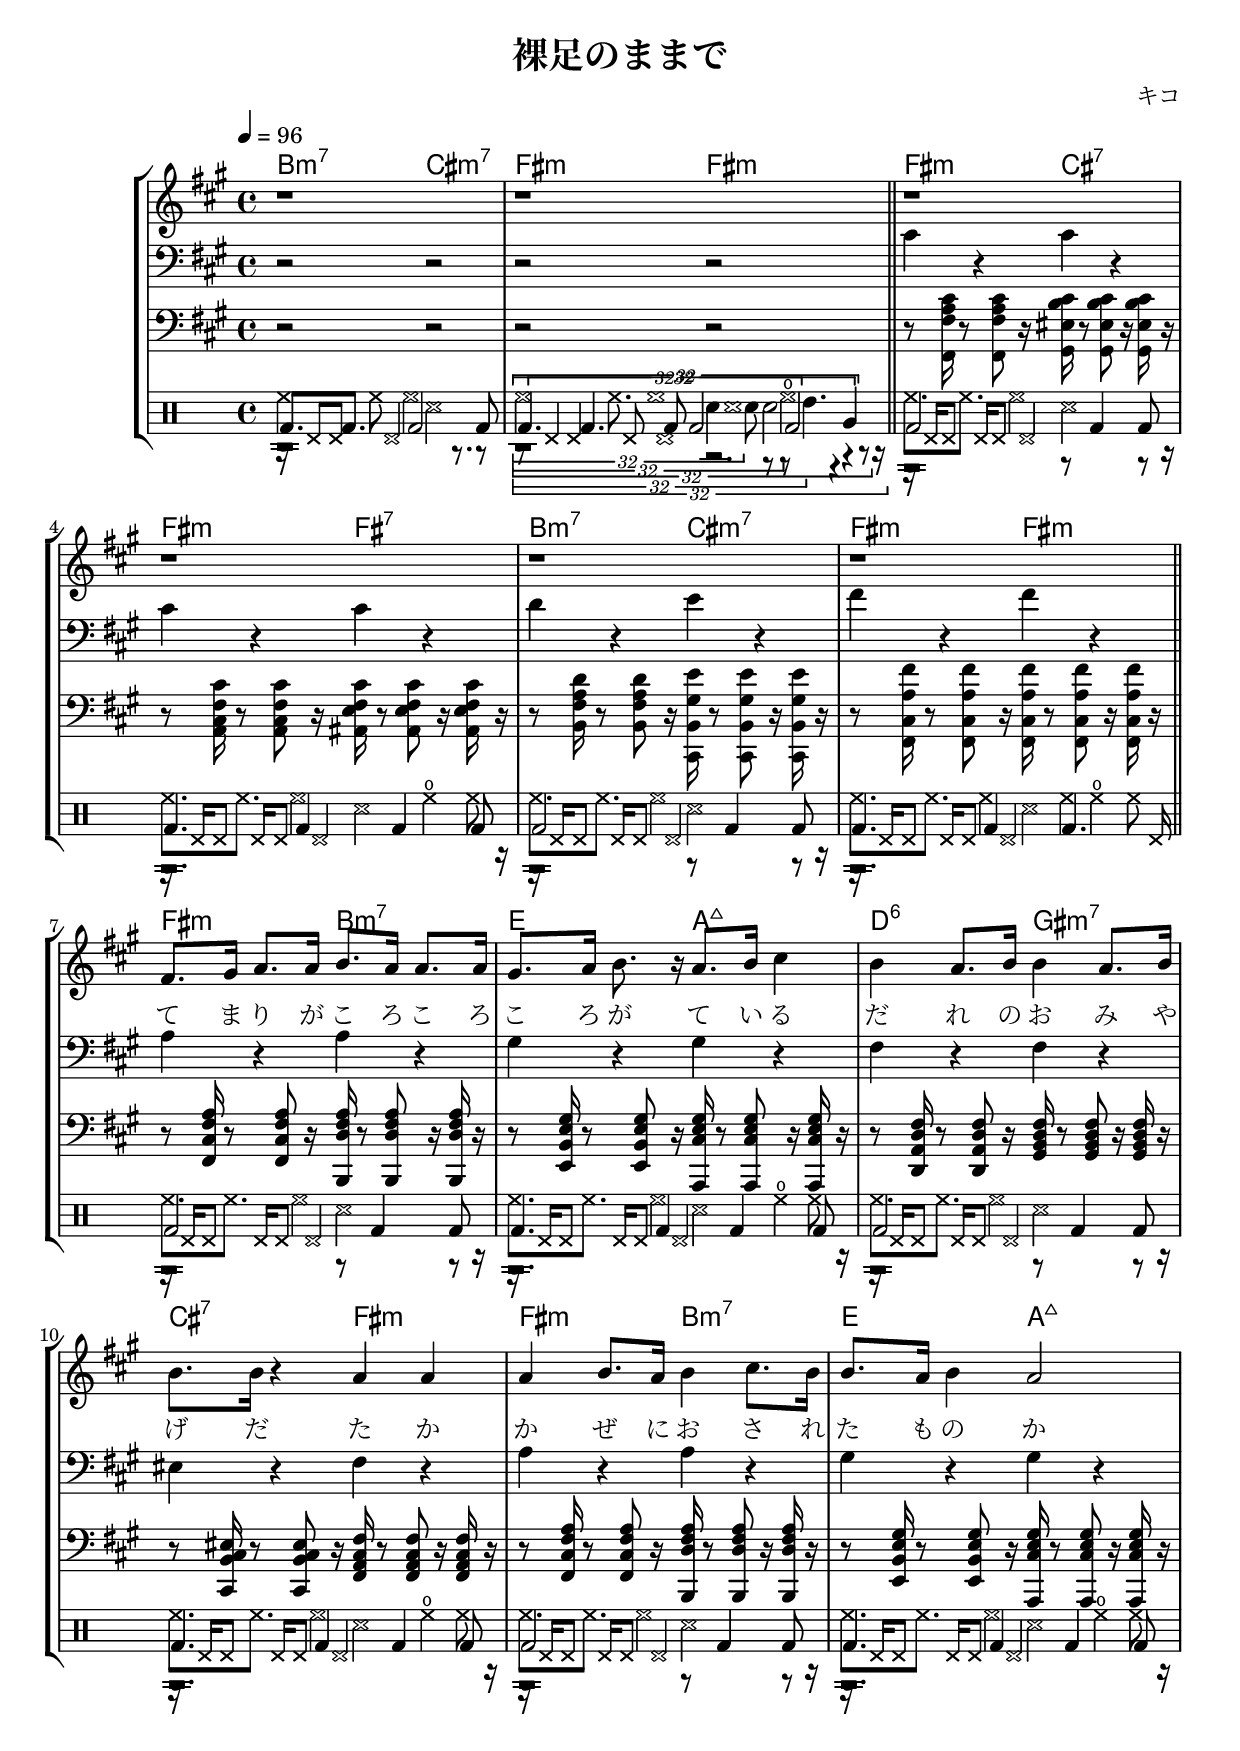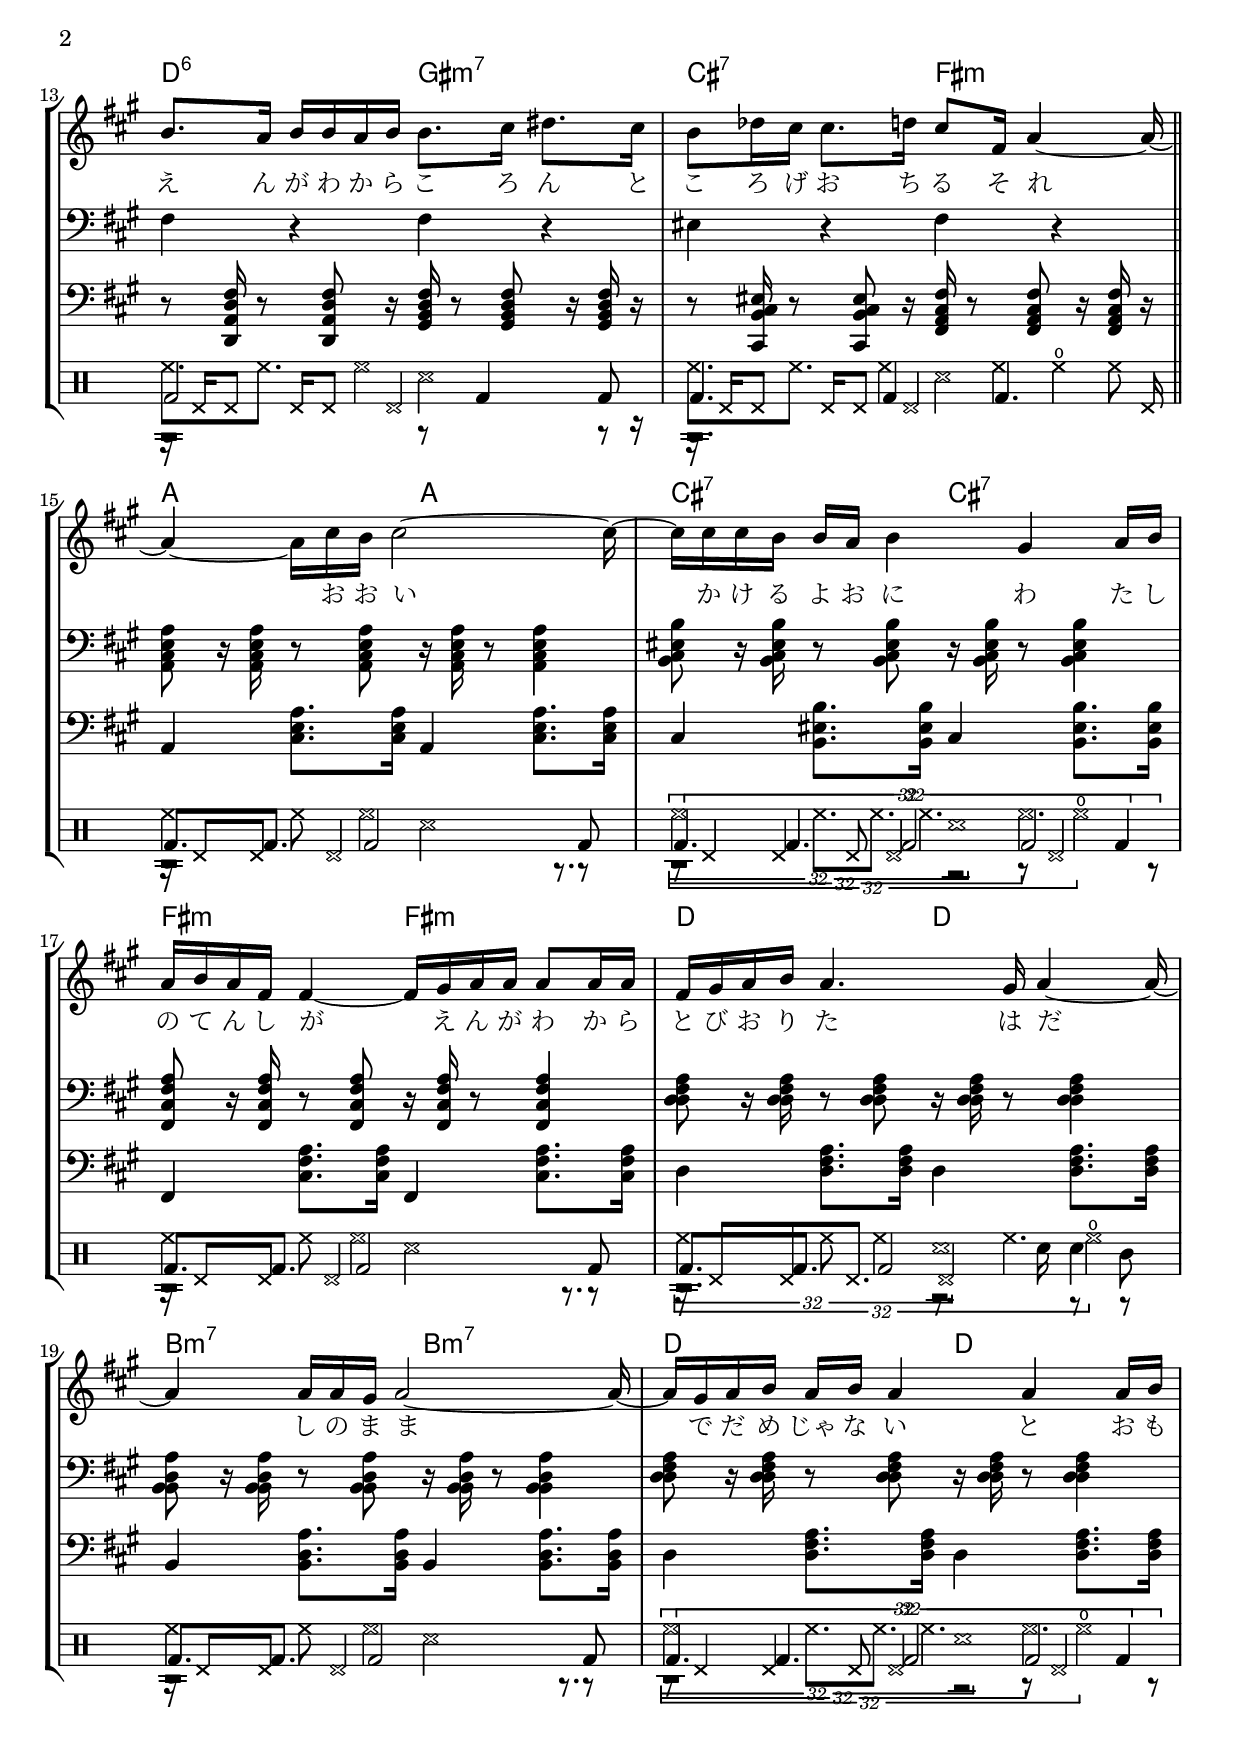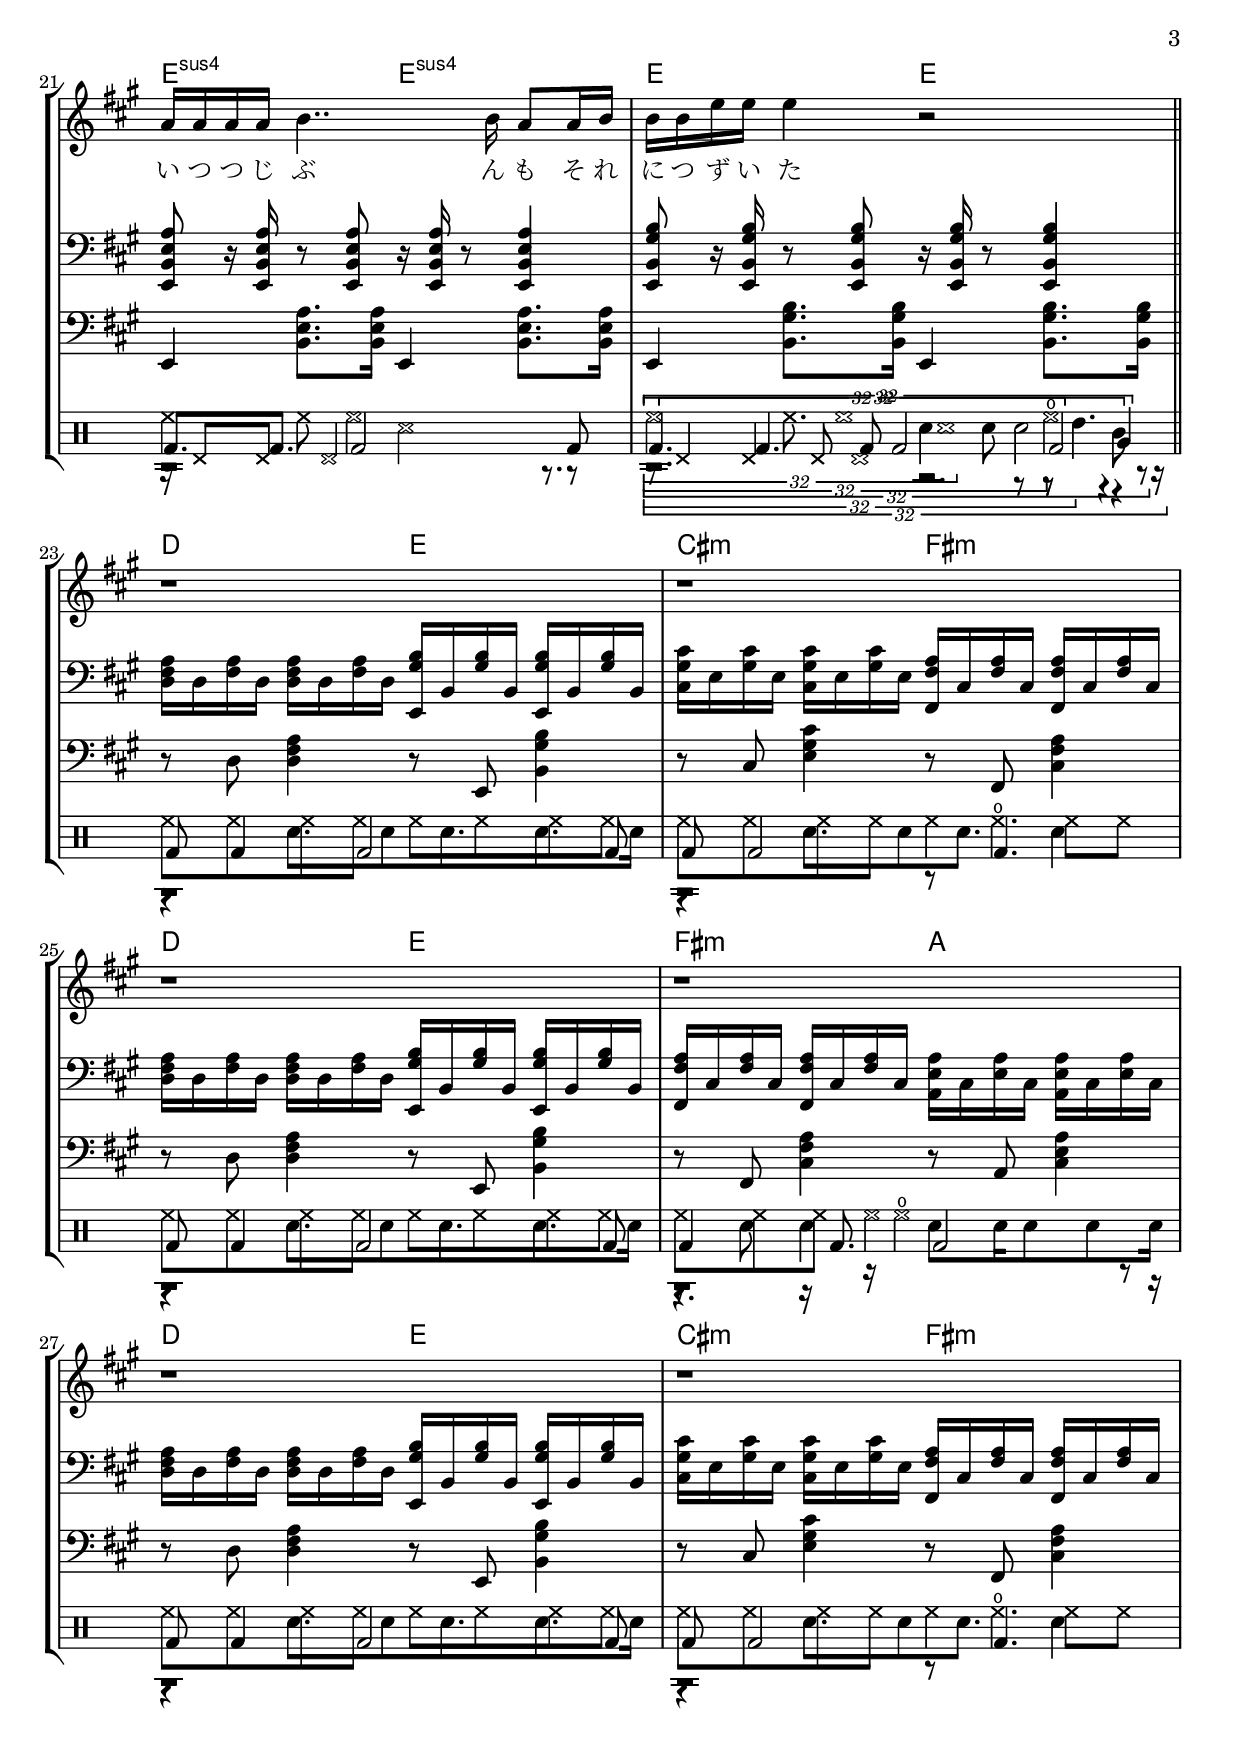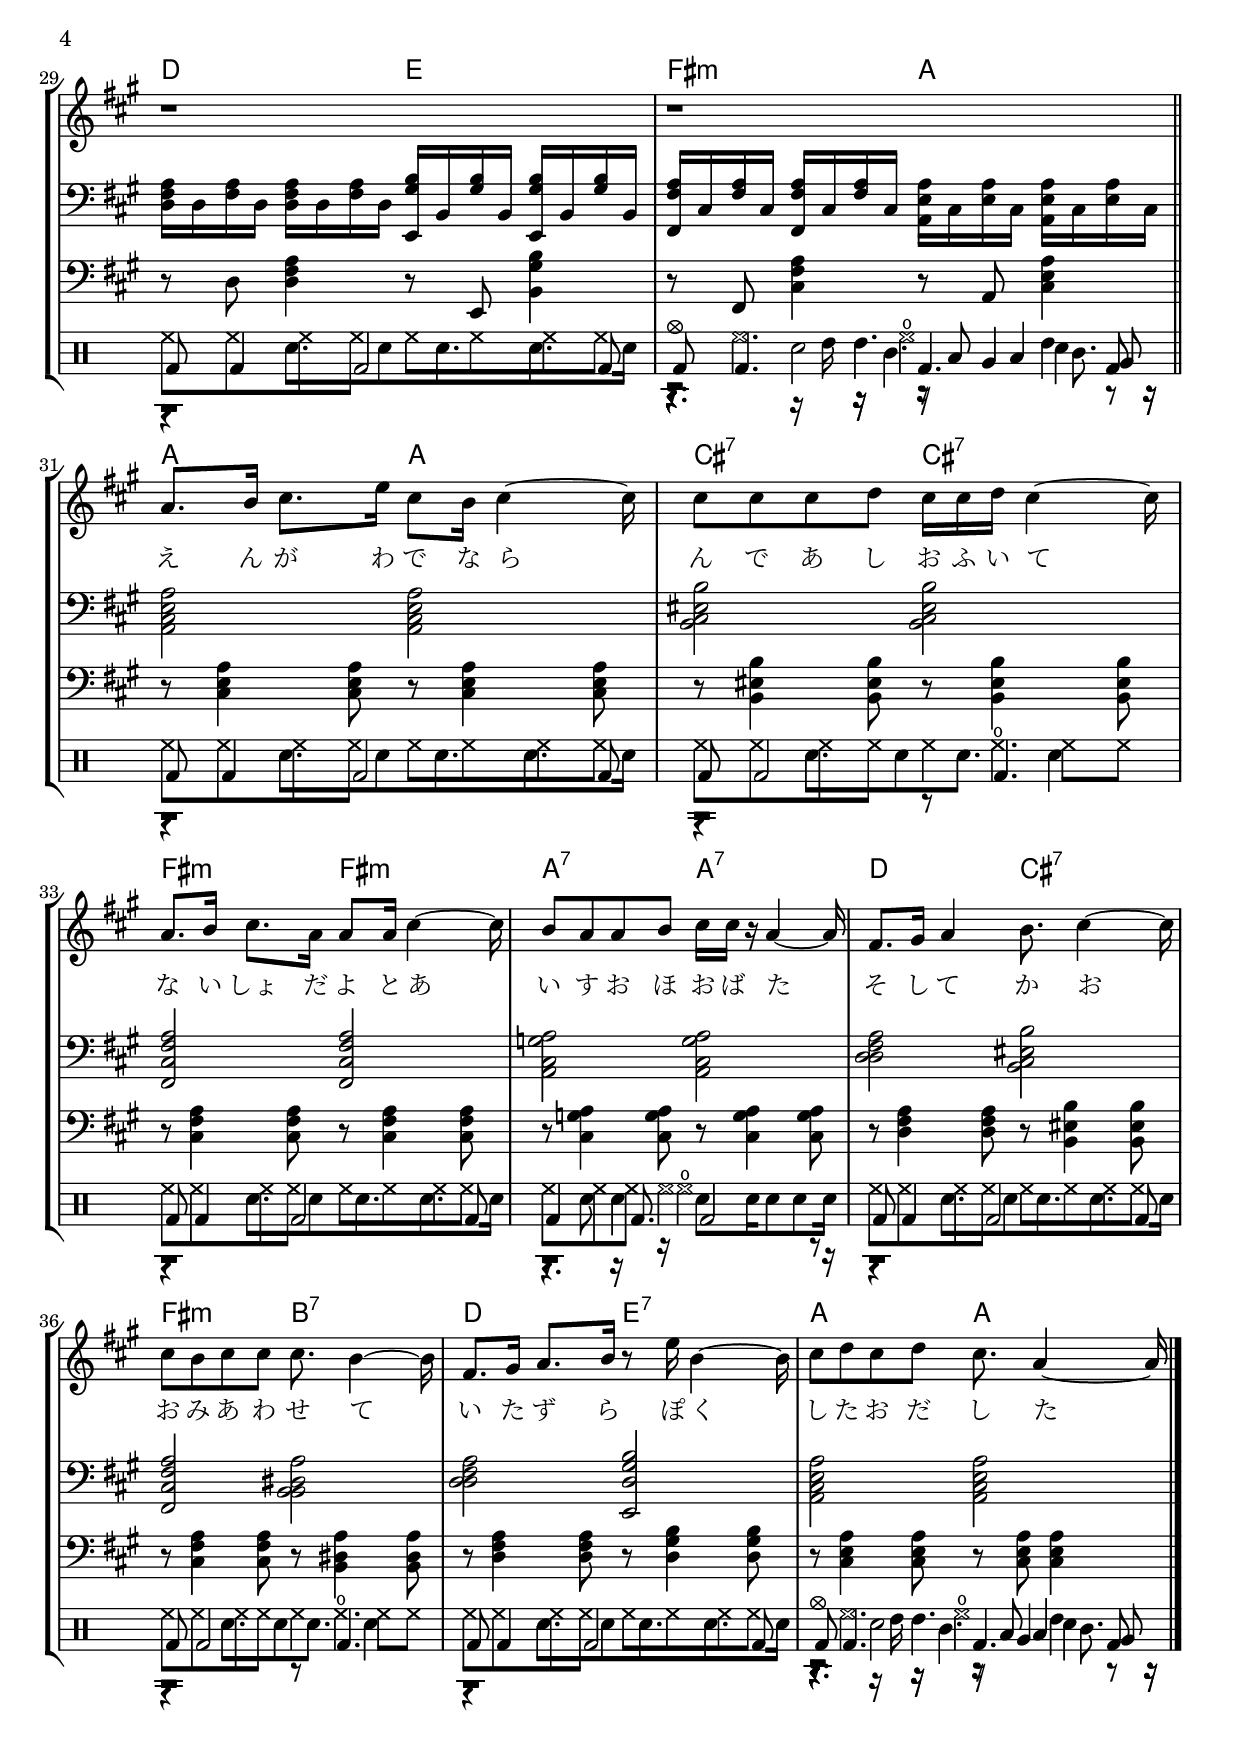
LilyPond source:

\version "2.12.1"

\header {
	title = \markup {裸足のままで}
	composer = \markup \center-column {キコ}
}

harmony = \chordmode {
	b2:min7 cis:min7 fis:m fis:m 

	fis:m cis:7 fis:m fis:7 b:min7 cis:min7 fis:m fis:m 

	fis:m b:min7 e a:maj7 d:6 gis:m7 cis:7 fis:m fis:m b:min7 e a:maj7 d:6 gis:m7 cis:7 fis:m 

	a a cis:7 cis:7 fis:m fis:m d d b:min7 b:min7 d d e:sus4 e:sus4 e e 

	d e cis:m fis:m d e fis:m a d e cis:m fis:m d e fis:m a 

	a a cis:7 cis:7 fis:m fis:m a:7 a:7 d cis:7 fis:m b:7 d e:7 a a 
}

melody = {
	\key a \major
	\tempo 4 = 96
	r1 | r1   
	r1 | r1 | r1 | r1   
	\set Staff.midiInstrument = #"mmi0.34"
	\set Staff.midiMinimumVolume = #0.7
	\set Staff.midiMaximumVolume = #0.9
	fis'8.  gis'16  a'8.  a'16  b'8.  a'16  a'8.  a'16 
	gis'8.  a'16  b'8.  r16  a'8.  b'16  cis''4 
	b'4  a'8.  b'16  b'4  a'8.  b'16 
	b'8.  b'16  r4  a'4  a'4 
	a'4  b'8.  a'16  b'4  cis''8.  b'16 
	b'8.  a'16  b'4  a'2 
	b'8.  a'16  b'16  b'16  a'16  b'16  b'8.  cis''16  dis''8.  cis''16 
	b'8  des''16  cis''16  cis''8.  d''16  cis''8  	\set Staff.midiInstrument = #"mmi0.34"
	\set Staff.midiMinimumVolume = #0.7
	\set Staff.midiMaximumVolume = #0.9
	fis'16  a'4~a'16~ 
	a'4~a'16  cis''16  b'16  cis''2~cis''16~ 
	cis''16  cis''16  cis''16  b'16  b'16  a'16  b'4  gis'4  a'16  b'16 
	a'16  b'16  a'16  fis'16  fis'4~fis'16  gis'16  a'16  a'16  a'8  a'16  a'16 
	fis'16  gis'16  a'16  b'16  a'4.  gis'16  a'4~a'16~ 
	a'4  a'16  a'16  gis'16  a'2~a'16~ 
	a'16  gis'16  a'16  b'16  a'16  b'16  a'4  a'4  a'16  b'16 
	a'16  a'16  a'16  a'16  b'4..  b'16  a'8  a'16  b'16 
	b'16  b'16  e''16  e''16  e''4  	r2 	r1 | r1 | r1 | r1 | r1 | r1 | r1 | r1   
	\set Staff.midiInstrument = #"mmi0.34"
	\set Staff.midiMinimumVolume = #0.7
	\set Staff.midiMaximumVolume = #0.9
	a'8.  b'16  cis''8.  e''16  cis''8  b'16  cis''4~cis''16 
	cis''8  cis''8  cis''8  d''8  cis''16  cis''16  d''16  cis''4~cis''16 
	a'8.  b'16  cis''8.  a'16  a'8  a'16  cis''4~cis''16 
	b'8  a'8  a'8  b'8  cis''16  cis''16  r16  a'4~a'16 
	fis'8.  gis'16  a'4  b'8.  cis''4~cis''16 
	cis''8  b'8  cis''8  cis''8  cis''8.  b'4~b'16 
	fis'8.  gis'16  a'8.  b'16  r8  e''16  b'4~b'16 
	cis''8  d''8  cis''8  d''8  cis''8.  a'4~a'16
	\bar "|."
}

words = \lyricmode {
	
	
	て  ま  り  が  こ  ろ  こ  ろ  こ  ろ  が  て  い  る  だ  れ  の  お  み  や  げ  だ  た  か  か  ぜ  に  お  さ  れ  た  も  の  か  え  ん  が  わ  か  ら  こ  ろ  ん  と  こ  ろ  げ  お  ち  る  
	そ  れ  お  お  い  か  け  る  よ  お  に  わ  た  し  の  て  ん  し  が  え  ん  が  わ  か  ら  と  び  お  り  た  は  だ  し  の  ま  ま  で  だ  め  じゃ  な  い  と  お  も  い  つ  つ  じ  ぶ  ん  も  そ  れ  に  つ  ず  い  た  
	
	え  ん  が  わ  で  な  ら  ん  で  あ  し  お  ふ  い  て  な  い  しょ  だ  よ  と  あ  い  す  お  ほ  お  ば  た  そ  し  て  か  お  お  み  あ  わ  せ  て  い  た  ず  ら  ぽ  く  し  た  お  だ  し  た  
}

tempochange = {
	\tempo 4 = 96
	r1 | r1 \bar "||"
	\tempo 4 = 96
	r1 | r1 | r1 | r1 \bar "||"
	\tempo 4 = 96
	r1 | r1 | r1 | r1 | r1 | r1 | r1 | r1 \bar "||"
	\tempo 4 = 96
	r1 | r1 | r1 | r1 | r1 | r1 | r1 | r1 \bar "||"
	\tempo 4 = 96
	r1 | r1 | r1 | r1 | r1 | r1 | r1 | r1 \bar "||"
	\tempo 4 = 96
	r1 | r1 | r1 | r1 | r1 | r1 | r1 | r1 \bar "|."
}

mainacc = {
	\clef bass
	\set Staff.midiInstrument = #"Acoustic grand"
	\set Staff.midiMinimumVolume = #0.3
	\set Staff.midiMaximumVolume = #0.6
	\key a \major
	\tempo 4 = 96
	r2
	r2
	r2
	r2
	\bar "||"

	\set Staff.midiInstrument = #"Ocarina"
	\set Staff.midiMinimumVolume = #0.3
	\set Staff.midiMaximumVolume = #0.6
	cis'4 r4
	cis'4 r4
	cis'4 r4
	cis'4 r4
	d'4 r4
	e'4 r4
	fis'4 r4
	fis'4 r4
	\bar "||"

	\set Staff.midiInstrument = #"Ocarina"
	\set Staff.midiMinimumVolume = #0.3
	\set Staff.midiMaximumVolume = #0.6
	a4 r4
	a4 r4
	gis4 r4
	gis4 r4
	fis4 r4
	fis4 r4
	eis4 r4
	fis4 r4
	a4 r4
	a4 r4
	gis4 r4
	gis4 r4
	fis4 r4
	fis4 r4
	eis4 r4
	fis4 r4
	\bar "||"

	\set Staff.midiInstrument = #"Overdriven Guitar"
	\set Staff.midiMinimumVolume = #0.3
	\set Staff.midiMaximumVolume = #0.6
	<a, cis e a>8 r16 <a, cis e a>16 r8     <a, cis e a>8
	r16 <a, cis e a>16 r8     <a, cis e a>4
	<cis b, eis b>8 r16 <cis b, eis b>16 r8     <cis b, eis b>8
	r16 <cis b, eis b>16 r8     <cis b, eis b>4
	<fis, cis fis a>8 r16 <fis, cis fis a>16 r8     <fis, cis fis a>8
	r16 <fis, cis fis a>16 r8     <fis, cis fis a>4
	<d d fis a>8 r16 <d d fis a>16 r8     <d d fis a>8
	r16 <d d fis a>16 r8     <d d fis a>4
	<b, b, d a>8 r16 <b, b, d a>16 r8     <b, b, d a>8
	r16 <b, b, d a>16 r8     <b, b, d a>4
	<d d fis a>8 r16 <d d fis a>16 r8     <d d fis a>8
	r16 <d d fis a>16 r8     <d d fis a>4
	<e, b, e a>8 r16 <e, b, e a>16 r8     <e, b, e a>8
	r16 <e, b, e a>16 r8     <e, b, e a>4
	<e, b, gis b>8 r16 <e, b, gis b>16 r8     <e, b, gis b>8
	r16 <e, b, gis b>16 r8     <e, b, gis b>4
	\bar "||"

	\set Staff.midiInstrument = #"Overdriven Guitar"
	\set Staff.midiMinimumVolume = #0.3
	\set Staff.midiMaximumVolume = #0.6
	<d fis a>16 d16 <fis a>16 d16   <d fis a>16 d16 <fis a>16 d16
	<e, gis b>16 b,16 <gis b>16 b,16   <e, gis b>16 b,16 <gis b>16 b,16
	<cis gis cis'>16 e16 <gis cis'>16 e16   <cis gis cis'>16 e16 <gis cis'>16 e16
	<fis, fis a>16 cis16 <fis a>16 cis16   <fis, fis a>16 cis16 <fis a>16 cis16
	<d fis a>16 d16 <fis a>16 d16   <d fis a>16 d16 <fis a>16 d16
	<e, gis b>16 b,16 <gis b>16 b,16   <e, gis b>16 b,16 <gis b>16 b,16
	<fis, fis a>16 cis16 <fis a>16 cis16   <fis, fis a>16 cis16 <fis a>16 cis16
	<a, e a>16 cis16 <e a>16 cis16   <a, e a>16 cis16 <e a>16 cis16
	<d fis a>16 d16 <fis a>16 d16   <d fis a>16 d16 <fis a>16 d16
	<e, gis b>16 b,16 <gis b>16 b,16   <e, gis b>16 b,16 <gis b>16 b,16
	<cis gis cis'>16 e16 <gis cis'>16 e16   <cis gis cis'>16 e16 <gis cis'>16 e16
	<fis, fis a>16 cis16 <fis a>16 cis16   <fis, fis a>16 cis16 <fis a>16 cis16
	<d fis a>16 d16 <fis a>16 d16   <d fis a>16 d16 <fis a>16 d16
	<e, gis b>16 b,16 <gis b>16 b,16   <e, gis b>16 b,16 <gis b>16 b,16
	<fis, fis a>16 cis16 <fis a>16 cis16   <fis, fis a>16 cis16 <fis a>16 cis16
	<a, e a>16 cis16 <e a>16 cis16   <a, e a>16 cis16 <e a>16 cis16
	\bar "||"

	\set Staff.midiInstrument = #"Church organ"
	\set Staff.midiMinimumVolume = #0.3
	\set Staff.midiMaximumVolume = #0.6
	<a, cis e a>2
	<a, cis e a>2
	<cis b, eis b>2
	<cis b, eis b>2
	<fis, cis fis a>2
	<fis, cis fis a>2
	<a, cis g a>2
	<a, cis g a>2
	<d d fis a>2
	<cis b, eis b>2
	<fis, cis fis a>2
	<b, b, dis a>2
	<d d fis a>2
	<e, d gis b>2
	<a, cis e a>2
	<a, cis e a>2
	\bar "|."
}

subacc = {
	\clef bass
	\set Staff.midiInstrument = #"Acoustic grand"
	\set Staff.midiMinimumVolume = #0.3
	\set Staff.midiMaximumVolume = #0.6
	\key a \major
	\tempo 4 = 96
	r2
	r2
	r2
	r2
	\bar "||"

	\set Staff.midiInstrument = #"Marimba"
	\set Staff.midiMinimumVolume = #0.3
	\set Staff.midiMaximumVolume = #0.6
	r8 <fis, fis a cis'>16 r8 <fis, fis a cis'>8 r16
	<gis, eis b cis'>16 r8      <gis, eis b cis'>8 r16 <gis, eis b cis'>16 r16
	r8 <a, cis fis cis'>16 r8 <a, cis fis cis'>8 r16
	<ais, e fis cis'>16 r8      <ais, e fis cis'>8 r16 <ais, e fis cis'>16 r16
	r8 <b, fis a d'>16 r8 <b, fis a d'>8 r16
	<cis, b, gis e'>16 r8      <cis, b, gis e'>8 r16 <cis, b, gis e'>16 r16
	r8 <fis, cis a fis'>16 r8 <fis, cis a fis'>8 r16
	<fis, cis a fis'>16 r8      <fis, cis a fis'>8 r16 <fis, cis a fis'>16 r16
	\bar "||"

	\set Staff.midiInstrument = #"Marimba"
	\set Staff.midiMinimumVolume = #0.3
	\set Staff.midiMaximumVolume = #0.6
	r8 <fis, cis fis a>16 r8 <fis, cis fis a>8 r16
	<b,, d fis a>16 r8      <b,, d fis a>8 r16 <b,, d fis a>16 r16
	r8 <e, b, e gis>16 r8 <e, b, e gis>8 r16
	<a,, cis e gis>16 r8      <a,, cis e gis>8 r16 <a,, cis e gis>16 r16
	r8 <d, a, d fis>16 r8 <d, a, d fis>8 r16
	<gis, b, d fis>16 r8      <gis, b, d fis>8 r16 <gis, b, d fis>16 r16
	r8 <cis, b, cis eis>16 r8 <cis, b, cis eis>8 r16
	<fis, a, cis fis>16 r8      <fis, a, cis fis>8 r16 <fis, a, cis fis>16 r16
	r8 <fis, cis fis a>16 r8 <fis, cis fis a>8 r16
	<b,, d fis a>16 r8      <b,, d fis a>8 r16 <b,, d fis a>16 r16
	r8 <e, b, e gis>16 r8 <e, b, e gis>8 r16
	<a,, cis e gis>16 r8      <a,, cis e gis>8 r16 <a,, cis e gis>16 r16
	r8 <d, a, d fis>16 r8 <d, a, d fis>8 r16
	<gis, b, d fis>16 r8      <gis, b, d fis>8 r16 <gis, b, d fis>16 r16
	r8 <cis, b, cis eis>16 r8 <cis, b, cis eis>8 r16
	<fis, a, cis fis>16 r8      <fis, a, cis fis>8 r16 <fis, a, cis fis>16 r16
	\bar "||"

	\set Staff.midiInstrument = #"Pizzicato Strings"
	\set Staff.midiMinimumVolume = #0.3
	\set Staff.midiMaximumVolume = #0.6
	a,4 <cis e a>8. <cis e a>16
	a,4 <cis e a>8. <cis e a>16
	cis4 <b, eis b>8. <b, eis b>16
	cis4 <b, eis b>8. <b, eis b>16
	fis,4 <cis fis a>8. <cis fis a>16
	fis,4 <cis fis a>8. <cis fis a>16
	d4 <d fis a>8. <d fis a>16
	d4 <d fis a>8. <d fis a>16
	b,4 <b, d a>8. <b, d a>16
	b,4 <b, d a>8. <b, d a>16
	d4 <d fis a>8. <d fis a>16
	d4 <d fis a>8. <d fis a>16
	e,4 <b, e a>8. <b, e a>16
	e,4 <b, e a>8. <b, e a>16
	e,4 <b, gis b>8. <b, gis b>16
	e,4 <b, gis b>8. <b, gis b>16
	\bar "||"

	\set Staff.midiInstrument = #"Pizzicato Strings"
	\set Staff.midiMinimumVolume = #0.3
	\set Staff.midiMaximumVolume = #0.6
	r8 d <d fis a>4
	r8 e, <b, gis b>4
	r8 cis <e gis cis'>4
	r8 fis, <cis fis a>4
	r8 d <d fis a>4
	r8 e, <b, gis b>4
	r8 fis, <cis fis a>4
	r8 a, <cis e a>4
	r8 d <d fis a>4
	r8 e, <b, gis b>4
	r8 cis <e gis cis'>4
	r8 fis, <cis fis a>4
	r8 d <d fis a>4
	r8 e, <b, gis b>4
	r8 fis, <cis fis a>4
	r8 a, <cis e a>4
	\bar "||"

	\set Staff.midiInstrument = #"Alto Sax"
	\set Staff.midiMinimumVolume = #0.3
	\set Staff.midiMaximumVolume = #0.6
	r8 <cis e a>4 <cis e a>8
	r8 <cis e a>4 <cis e a>8
	r8 <b, eis b>4 <b, eis b>8
	r8 <b, eis b>4 <b, eis b>8
	r8 <cis fis a>4 <cis fis a>8
	r8 <cis fis a>4 <cis fis a>8
	r8 <cis g a>4 <cis g a>8
	r8 <cis g a>4 <cis g a>8
	r8 <d fis a>4 <d fis a>8
	r8 <b, eis b>4 <b, eis b>8
	r8 <cis fis a>4 <cis fis a>8
	r8 <b, dis a>4 <b, dis a>8
	r8 <d fis a>4 <d fis a>8
	r8 <d gis b>4 <d gis b>8
	r8 <cis e a>4 <cis e a>8
	r8 <cis e a>8 <cis e a>4
	\bar "|."
}

percA = {
	\drummode {
	hh4 hh8 hh2 r8  |\times 16/32{ hh2 hh8. hh1 r4 r16 } \bar "||"
	r1  |r2. hho4  |r1  |r2. hho4  \bar "||"
	r1  |r2. hho4  |r1  |r2. hho4  |r1  |r2. hho4  |r1  |r2. hho4  \bar "||"
	hh4 hh8 hh2 r8  |\times 16/32{ hh2 hh8. hh8. hh4. hh2. } |hh4 hh8 hh2 r8  |hh4 hh8 hh4 hh4.  |hh4 hh8 hh2 r8  |\times 16/32{ hh2 hh8. hh8. hh4. hh2. } |hh4 hh8 hh2 r8  |\times 16/32{ hh2 hh8. hh1 r4 r16 } \bar "||"
	hh8 hh8 hh8 hh8 hh8 hh8 hh8 hh8  |hh8 hh8 hh8 hh8 hh4 hh8 hh8  |hh8 hh8 hh8 hh8 hh8 hh8 hh8 hh8  |hh8 hh8 hh8 hh2 r8  |hh8 hh8 hh8 hh8 hh8 hh8 hh8 hh8  |hh8 hh8 hh8 hh8 hh4 hh8 hh8  |hh8 hh8 hh8 hh8 hh8 hh8 hh8 hh8  |r8 hh2. r8  \bar "||"
	hh8 hh8 hh8 hh8 hh8 hh8 hh8 hh8  |hh8 hh8 hh8 hh8 hh4 hh8 hh8  |hh8 hh8 hh8 hh8 hh8 hh8 hh8 hh8  |hh8 hh8 hh8 hh2 r8  |hh8 hh8 hh8 hh8 hh8 hh8 hh8 hh8  |hh8 hh8 hh8 hh8 hh4 hh8 hh8  |hh8 hh8 hh8 hh8 hh8 hh8 hh8 hh8  |r8 hh2. r8  \bar "|."
	}
}

percB = {
	\drummode {
	r16 hhp8 hhp8 hhp2 r8.  |\times 16/32{ r8 hhp4 hhp4 hhp8 hhp1 r4 } \bar "||"
	r16 hhp16 hhp8 hhp16 hhp8 hhp2 r16  |r16 hhp16 hhp8 hhp16 hhp8 hhp2 r16  |r16 hhp16 hhp8 hhp16 hhp8 hhp2 r16  |r16 hhp16 hhp8 hhp16 hhp8 hhp2 hhp16  \bar "||"
	r16 hhp16 hhp8 hhp16 hhp8 hhp2 r16  |r16 hhp16 hhp8 hhp16 hhp8 hhp2 r16  |r16 hhp16 hhp8 hhp16 hhp8 hhp2 r16  |r16 hhp16 hhp8 hhp16 hhp8 hhp2 r16  |r16 hhp16 hhp8 hhp16 hhp8 hhp2 r16  |r16 hhp16 hhp8 hhp16 hhp8 hhp2 r16  |r16 hhp16 hhp8 hhp16 hhp8 hhp2 r16  |r16 hhp16 hhp8 hhp16 hhp8 hhp2 hhp16  \bar "||"
	r16 hhp8 hhp8 hhp2 r8.  |\times 16/32{ r8 hhp4 hhp4 hhp8 hhp2 r8 hhp2 r8 } |r16 hhp8 hhp8 hhp2 r8.  |r16 hhp8 hhp8 hhp8. hhp2  |r16 hhp8 hhp8 hhp2 r8.  |\times 16/32{ r8 hhp4 hhp4 hhp8 hhp2 r8 hhp2 r8 } |r16 hhp8 hhp8 hhp2 r8.  |\times 16/32{ r8 hhp4 hhp4 hhp8 hhp1 r4 } \bar "||"
	r4 sn8. sn8 sn8. sn8. sn16  |r4 sn8. sn8 sn8. sn4  |r4 sn8. sn8 sn8. sn8. sn16  |r8 sn8 sn4 sn8 sn16 sn8 sn8 sn16  |r4 sn8. sn8 sn8. sn8. sn16  |r4 sn8. sn8 sn8. sn4  |r4 sn8. sn8 sn8. sn8. sn16  |r4 sn2 sn4  \bar "||"
	r4 sn8. sn8 sn8. sn8. sn16  |r4 sn8. sn8 sn8. sn4  |r4 sn8. sn8 sn8. sn8. sn16  |r8 sn8 sn4 sn8 sn16 sn8 sn8 sn16  |r4 sn8. sn8 sn8. sn8. sn16  |r4 sn8. sn8 sn8. sn4  |r4 sn8. sn8 sn8. sn8. sn16  |r4 sn2 sn4  \bar "|."
	}
}

percC = {
	\drummode {
	r1  |\times 16/32{ r1 r2 hho2 } \bar "||"
	hh8. hh8. hh2 r8  |hh8. hh8. hh2 hh8  |hh8. hh8. hh2 r8  |hh8. hh8. hh4 hh4 hh8  \bar "||"
	hh8. hh8. hh2 r8  |hh8. hh8. hh2 hh8  |hh8. hh8. hh2 r8  |hh8. hh8. hh2 hh8  |hh8. hh8. hh2 r8  |hh8. hh8. hh2 hh8  |hh8. hh8. hh2 r8  |hh8. hh8. hh4 hh4 hh8  \bar "||"
	r1  |\times 16/32{ r1 r2 hho2 } |r1  |\times 16/32{ r1 r2 hho2 } |r1  |\times 16/32{ r1 r2 hho2 } |r1  |\times 16/32{ r1 r2 hho2 } \bar "||"
	bd8 bd4 bd2 bd8  |bd8 bd2 bd4.  |bd8 bd4 bd2 bd8  |bd4 r16 bd8. bd2  |bd8 bd4 bd2 bd8  |bd8 bd2 bd4.  |bd8 bd4 bd2 bd8  |bd8 bd4. bd4. bd8  \bar "||"
	bd8 bd4 bd2 bd8  |bd8 bd2 bd4.  |bd8 bd4 bd2 bd8  |bd4 r16 bd8. bd2  |bd8 bd4 bd2 bd8  |bd8 bd2 bd4.  |bd8 bd4 bd2 bd8  |bd8 bd4. bd4. bd8  \bar "|."
	}
}

percD = {
	\drummode {
	bd8. bd8. bd2 bd8  |\times 16/32{ bd4. bd4. bd8 bd2 r8 bd2 } \bar "||"
	r2 ss2  |r2 ss2  |r2 ss2  |r2 ss2  \bar "||"
	r2 ss2  |r2 ss2  |r2 ss2  |r2 ss2  |r2 ss2  |r2 ss2  |r2 ss2  |r2 ss2  \bar "||"
	bd8. bd8. bd2 bd8  |\times 16/32{ bd4. bd4. bd2 bd2 bd4 } |bd8. bd8. bd2 bd8  |bd8. bd8. bd2 r8  |bd8. bd8. bd2 bd8  |\times 16/32{ bd4. bd4. bd2 bd2 bd4 } |bd8. bd8. bd2 bd8  |\times 16/32{ bd4. bd4. bd8 bd2 r8 bd2 } \bar "||"
	r1  |r2 r8 hho4.  |r1  |r4. r16 hho2 r16  |r1  |r2 r8 hho4.  |r1  |r4. r16 hho2 r16  \bar "||"
	r1  |r2 r8 hho4.  |r1  |r4. r16 hho2 r16  |r1  |r2 r8 hho4.  |r1  |r4. r16 hho2 r16  \bar "|."
	}
}

percE = {
	\drummode {
	r2 ss2  |\times 16/32{ r1 ss1 } \bar "||"
	bd2 r8 bd4 bd8  |bd4. bd4 bd4 bd8  |bd2 r8 bd4 bd8  |bd4. bd4 bd4.  \bar "||"
	bd2 r8 bd4 bd8  |bd4. bd4 bd4 bd8  |bd2 r8 bd4 bd8  |bd4. bd4 bd4 bd8  |bd2 r8 bd4 bd8  |bd4. bd4 bd4 bd8  |bd2 r8 bd4 bd8  |bd4. bd4 bd4.  \bar "||"
	r2 ss2  |\times 16/32{ r1 ss1 } |r2 ss2  |\times 16/32{ r1 ss1 } |r2 ss2  |\times 16/32{ r1 ss1 } |r2 ss2  |\times 16/32{ r1 ss1 } \bar "||"
	r1 |r1 |r1 |r1 |r1 |r1 |r1 |cymc1  \bar "||"
	r1 |r1 |r1 |r1 |r1 |r1 |r1 |cymc1  \bar "|."
	}
}

percF = {
	\drummode {
	r1 |\times 16/32{ r1 sn4 sn8 sn2 r8 } \bar "||"
	r1 | r1 | r1 | r1 \bar "||"
	r1 | r1 | r1 | r1 | r1 | r1 | r1 | r1 \bar "||"
	r1 |r1 |r1 |r2 r8. sn16 sn4  |r1 |r1 |r1 |\times 16/32{ r1 sn4 sn8 sn2 r8 } \bar "||"
	r1 |r1 |r1 |r1 |r1 |r1 |r1 |r4 r16 tommh16 tommh4. tommh4  \bar "||"
	r1 |r1 |r1 |r1 |r1 |r1 |r1 |r4 r16 tommh16 tommh4. tommh4  \bar "|."
	}
}

percG = {
	\drummode {
	r1 |r1 \bar "||"
	r1 | r1 | r1 | r1 \bar "||"
	r1 | r1 | r1 | r1 | r1 | r1 | r1 | r1 \bar "||"
	r1 |r1 |r1 |r2. r8 tomml8  |r1 |r1 |r1 |r2. r8 tomml8  \bar "||"
	r1 |r1 |r1 |r1 |r1 |r1 |r1 |r4. r16 tomml4. tomml8.  \bar "||"
	r1 |r1 |r1 |r1 |r1 |r1 |r1 |r4. r16 tomml4. tomml8.  \bar "|."
	}
}

percH = {
	\drummode {
	r1 |\times 16/32{ r1 r2 r8 tommh4. } \bar "||"
	r1 | r1 | r1 | r1 \bar "||"
	r1 | r1 | r1 | r1 | r1 | r1 | r1 | r1 \bar "||"
	r1 |r1 |r1 |r1 |r1 |r1 |r1 |\times 16/32{ r1 r2 r8 tommh4. } \bar "||"
	r1 |r1 |r1 |r1 |r1 |r1 |r1 |r2 r16 toml8 toml4 r16  \bar "||"
	r1 |r1 |r1 |r1 |r1 |r1 |r1 |r2 r16 toml8 toml4 r16  \bar "|."
	}
}

percI = {
	\drummode {
	r1 |\times 16/32{ r1 r2. tomfh4 } \bar "||"
	r1 | r1 | r1 | r1 \bar "||"
	r1 | r1 | r1 | r1 | r1 | r1 | r1 | r1 \bar "||"
	r1 |r1 |r1 |r1 |r1 |r1 |r1 |\times 16/32{ r1 r2. tomfh4 } \bar "||"
	r1 |r1 |r1 |r1 |r1 |r1 |r1 |r2 r8 tomfh4 tomfh8  \bar "||"
	r1 |r1 |r1 |r1 |r1 |r1 |r1 |r2 r8 tomfh4 tomfh8  \bar "|."
	}
}

\score {
	<<
		\new StaffGroup <<
			\new ChordNames {\harmony}
			\new Voice = "melody" {\melody}
			\new Lyrics \lyricsto "melody" \words
			\new Staff = "mainacc" {\mainacc}
			\new Staff = "subacc" {\subacc}
			\new DrumStaff <<
				\new DrumVoice {\percA}
				\new DrumVoice {\percB}
				\new DrumVoice {\percC}
				\new DrumVoice {\percD}
				\new DrumVoice {\percE}
				\new DrumVoice {\percF}
				\new DrumVoice {\percG}
				\new DrumVoice {\percH}
				\new DrumVoice {\percI}
			>>
		>>
	>>
	\layout { }
}
